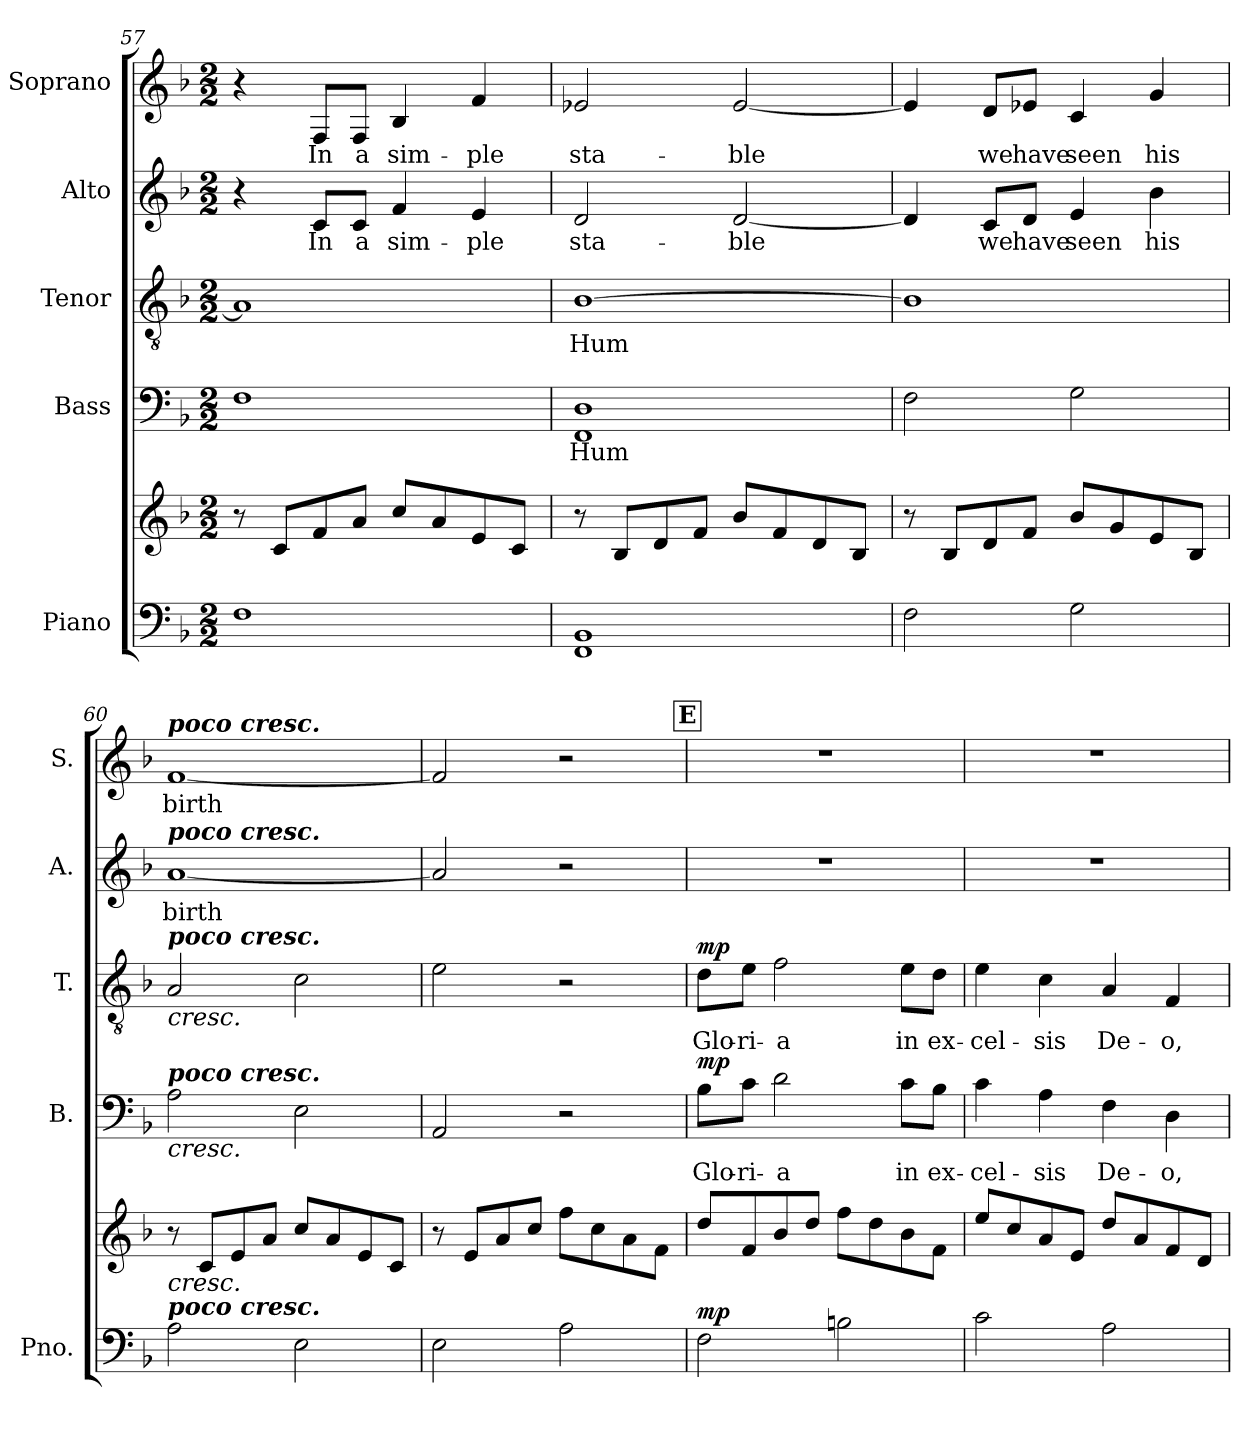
**kern	**kern	**dynam	**kern	**text	**dynam	**kern	**text	**dynam	**kern	**text	**kern	**text
*part5	*part5	*part5	*part4	*part4	*part4	*part3	*part3	*part3	*part2	*part2	*part1	*part1
*staff6	*staff5	*staff5/6	*staff4	*staff4	*staff4	*staff3	*staff3	*staff3	*staff2	*staff2	*staff1	*staff1
*I"Piano	*	*	*I"Bass	*	*	*I"Tenor	*	*	*I"Alto	*	*I"Soprano	*
*I'Pno.	*	*	*I'B.	*	*	*I'T.	*	*	*I'A.	*	*I'S.	*
*clefF4	*clefG2	*	*clefF4	*	*	*clefGv2	*	*	*clefG2	*	*clefG2	*
*	*	*	*	*	*	*	*	*	*	*	*ITrd-4c-7	*
*k[b-]	*k[b-]	*	*k[b-]	*	*	*k[b-]	*	*	*k[b-]	*	*k[]	*
*M2/2	*M2/2	*	*M2/2	*	*	*M2/2	*	*	*M2/2	*	*M2/2	*
=57	=57	=57	=57	=57	=57	=57	=57	=57	=57	=57	=57	=57
1F	8r	.	1F	.	.	1A]	.	.	4r	.	4r	.
.	8c/L	.	.	.	.	.	.	.	.	.	.	.
.	8f/	.	.	.	.	.	.	.	8c/L	In	8ci/L	In
.	8a/J	.	.	.	.	.	.	.	8c/J	a	8ci/J	a
.	8cc/L	.	.	.	.	.	.	.	4f/	sim-	4fi/	sim-
.	8a/	.	.	.	.	.	.	.	.	.	.	.
.	8e/	.	.	.	.	.	.	.	4e/	-ple	4cci/	-ple
.	8c/J	.	.	.	.	.	.	.	.	.	.	.
=58	=58	=58	=58	=58	=58	=58	=58	=58	=58	=58	=58	=58
1FF 1BB-	8r	.	1FF 1D	Hum	.	[1B-	Hum	.	2d/	sta-	2b-Xi/	sta-
.	8B-/L	.	.	.	.	.	.	.	.	.	.	.
.	8d/	.	.	.	.	.	.	.	.	.	.	.
.	8f/J	.	.	.	.	.	.	.	.	.	.	.
.	8b-/L	.	.	.	.	.	.	.	[2d/	-ble	[2b-i/	-ble
.	8f/	.	.	.	.	.	.	.	.	.	.	.
.	8d/	.	.	.	.	.	.	.	.	.	.	.
.	8B-/J	.	.	.	.	.	.	.	.	.	.	.
=59	=59	=59	=59	=59	=59	=59	=59	=59	=59	=59	=59	=59
2F\	8r	.	2F\	.	.	1B-]	.	.	4d/]	.	4b-i/]	.
.	8B-/L	.	.	.	.	.	.	.	.	.	.	.
.	8d/	.	.	.	.	.	.	.	8c/L	we	8ai/L	we
.	8f/J	.	.	.	.	.	.	.	8d/J	have	8b-Xi/J	have
2G\	8b-/L	.	2G\	.	.	.	.	.	4e/	seen	4gi/	seen
.	8g/	.	.	.	.	.	.	.	.	.	.	.
.	8e/	.	.	.	.	.	.	.	4b-\	his	4ddi/	his
.	8B-/J	.	.	.	.	.	.	.	.	.	.	.
=60	=60	=60	=60	=60	=60	=60	=60	=60	=60	=60	=60	=60
!	!	!	!	!	!	!	!	!	!	!	!LO:TX:a:Bi:t=poco cresc.	!
!	!	!	!	!	!	!	!	!	!LO:TX:a:Bi:t=poco cresc.	!	!	!
!	!	!	!	!	!	!LO:TX:a:Bi:t=poco cresc.	!	!	!	!	!	!
!	!	!	!LO:TX:a:Bi:t=poco cresc.	!	!	!	!	!	!	!	!	!
!LO:TX:a:Bi:t=poco cresc.	!	!	!	!	!	!	!	!	!	!	!	!
!	!	!LO:HP:b	!	!	!LO:HP:b	!	!	!LO:HP:b	!	!	!	!
2A\	8r	<	2A\	.	<	2A/	.	<	[1a	birth	[1cci	birth
.	8c/L	.	.	.	.	.	.	.	.	.	.	.
.	8e/	.	.	.	.	.	.	.	.	.	.	.
.	8a/J	.	.	.	.	.	.	.	.	.	.	.
2E\	8cc/L	.	2E\	.	.	2c\	.	.	.	.	.	.
.	8a/	.	.	.	.	.	.	.	.	.	.	.
.	8e/	.	.	.	.	.	.	.	.	.	.	.
.	8c/J	.	.	.	.	.	.	.	.	.	.	.
=61	=61	=61	=61	=61	=61	=61	=61	=61	=61	=61	=61	=61
2E\	8r	.	2AA/	.	.	2e\	.	.	2a/]	.	2cci/]	.
.	8e/L	.	.	.	.	.	.	.	.	.	.	.
.	8a/	.	.	.	.	.	.	.	.	.	.	.
.	8cc/J	.	.	.	.	.	.	.	.	.	.	.
2A\	8ff\L	.	2r	.	.	2r	.	.	2r	.	2r	.
.	8cc\	.	.	.	.	.	.	.	.	.	.	.
.	8a\	.	.	.	.	.	.	.	.	.	.	.
.	8f\J	.	.	.	.	.	.	.	.	.	.	.
!!LO:LB:g=z
!!LO:REH:place=s1:a:B:fs=16:t=E
=62	=62	=62	=62	=62	=62	=62	=62	=62	=62	=62	=62	=62
!	!	!LO:DY:a=2	!	!	!LO:DY:a	!	!	!LO:DY:a	!	!	!	!
2F\	8dd/L	mp	8B-\L	Glo-	mp	8d\L	Glo-	mp	1r	.	1r	.
.	8f/	[	8c\J	-ri-	[	8e\J	-ri-	[	.	.	.	.
.	8b-/	.	2d\	-a	.	2f\	-a	.	.	.	.	.
.	8dd/J	.	.	.	.	.	.	.	.	.	.	.
2Bn\	8ff\L	.	.	.	.	.	.	.	.	.	.	.
.	8dd\	.	.	.	.	.	.	.	.	.	.	.
.	8b-\	.	8c\L	in	.	8e\L	in	.	.	.	.	.
.	8f\J	.	8B-\J	ex-	.	8d\J	ex-	.	.	.	.	.
=63	=63	=63	=63	=63	=63	=63	=63	=63	=63	=63	=63	=63
2c\	8ee/L	.	4c\	-cel-	.	4e\	-cel-	.	1r	.	1r	.
.	8cc/	.	.	.	.	.	.	.	.	.	.	.
.	8a/	.	4A\	-sis	.	4c\	-sis	.	.	.	.	.
.	8e/J	.	.	.	.	.	.	.	.	.	.	.
2A\	8dd/L	.	4F\	De-	.	4A/	De-	.	.	.	.	.
.	8a/	.	.	.	.	.	.	.	.	.	.	.
.	8f/	.	4D\	-o,	.	4F/	-o,	.	.	.	.	.
.	8d/J	.	.	.	.	.	.	.	.	.	.	.
=	=	=	=	=	=	=	=	=	=	=	=	=
*-	*-	*-	*-	*-	*-	*-	*-	*-	*-	*-	*-	*-
